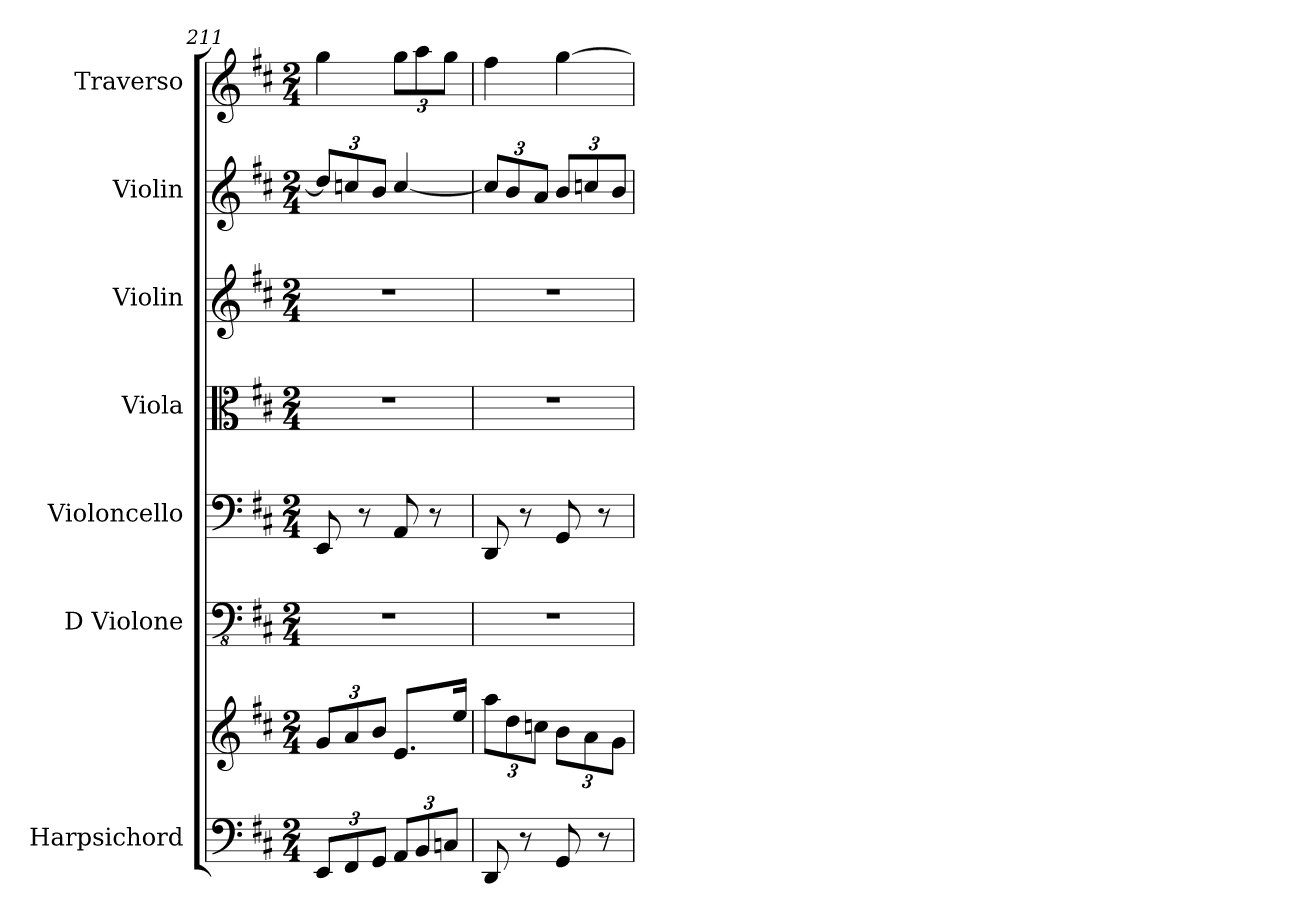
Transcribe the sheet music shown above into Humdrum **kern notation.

**kern	**kern	**kern	**kern	**kern	**kern	**kern	**kern
*part7	*part7	*part6	*part5	*part4	*part3	*part2	*part1
*staff8	*staff7	*staff6	*staff5	*staff4	*staff3	*staff2	*staff1
*I"Harpsichord	*	*I"D Violone	*I"Violoncello	*I"Viola	*I"Violin	*I"Violin	*I"Traverso
*I'Hch.	*	*I'D Vne.	*I'Vc.	*I'Vla.	*I'Vln.	*I'Vln.	*I'Trv.
*clefF4	*clefG2	*clefFv4	*clefF4	*clefC3	*clefG2	*clefG2	*clefG2
*	*	*ITrd7c12	*	*	*	*	*
*k[f#c#]	*k[f#c#]	*k[f#c#]	*k[f#c#]	*k[f#c#]	*k[f#c#]	*k[f#c#]	*k[f#c#]
*M2/4	*M2/4	*M2/4	*M2/4	*M2/4	*M2/4	*M2/4	*M2/4
*Xbrackettup	*Xbrackettup	*	*	*	*	*Xbrackettup	*
=211	=211	=211	=211	=211	=211	=211	=211
12EE/L	12g/L	2r	8EE/	2r	2r	12dd/L]	4gg\
12FF#/	12a/	.	.	.	.	12ccn/	.
.	.	.	8r	.	.	.	.
12GG/J	12b/J	.	.	.	.	12b/J	.
*	*	*	*	*	*	*	*Xbrackettup
12AA/L	8.e/L	.	8AA/	.	.	[4cc/	12gg\L
12BB/	.	.	.	.	.	.	12aa\
.	.	.	8r	.	.	.	.
12Cn/J	.	.	.	.	.	.	12gg\J
.	16ee/Jk	.	.	.	.	.	.
=212	=212	=212	=212	=212	=212	=212	=212
8DD/	12aa\L	2r	8DD/	2r	2r	12cc/L]	4ff#\
.	12dd\	.	.	.	.	12b/	.
8r	.	.	8r	.	.	.	.
.	12ccn\J	.	.	.	.	12a/J	.
8GG/	12b\L	.	8GG/	.	.	12b/L	[4gg\
.	12a\	.	.	.	.	12ccn/	.
8r	.	.	8r	.	.	.	.
.	12g\J	.	.	.	.	12b/J	.
=	=	=	=	=	=	=	=
*-	*-	*-	*-	*-	*-	*-	*-
